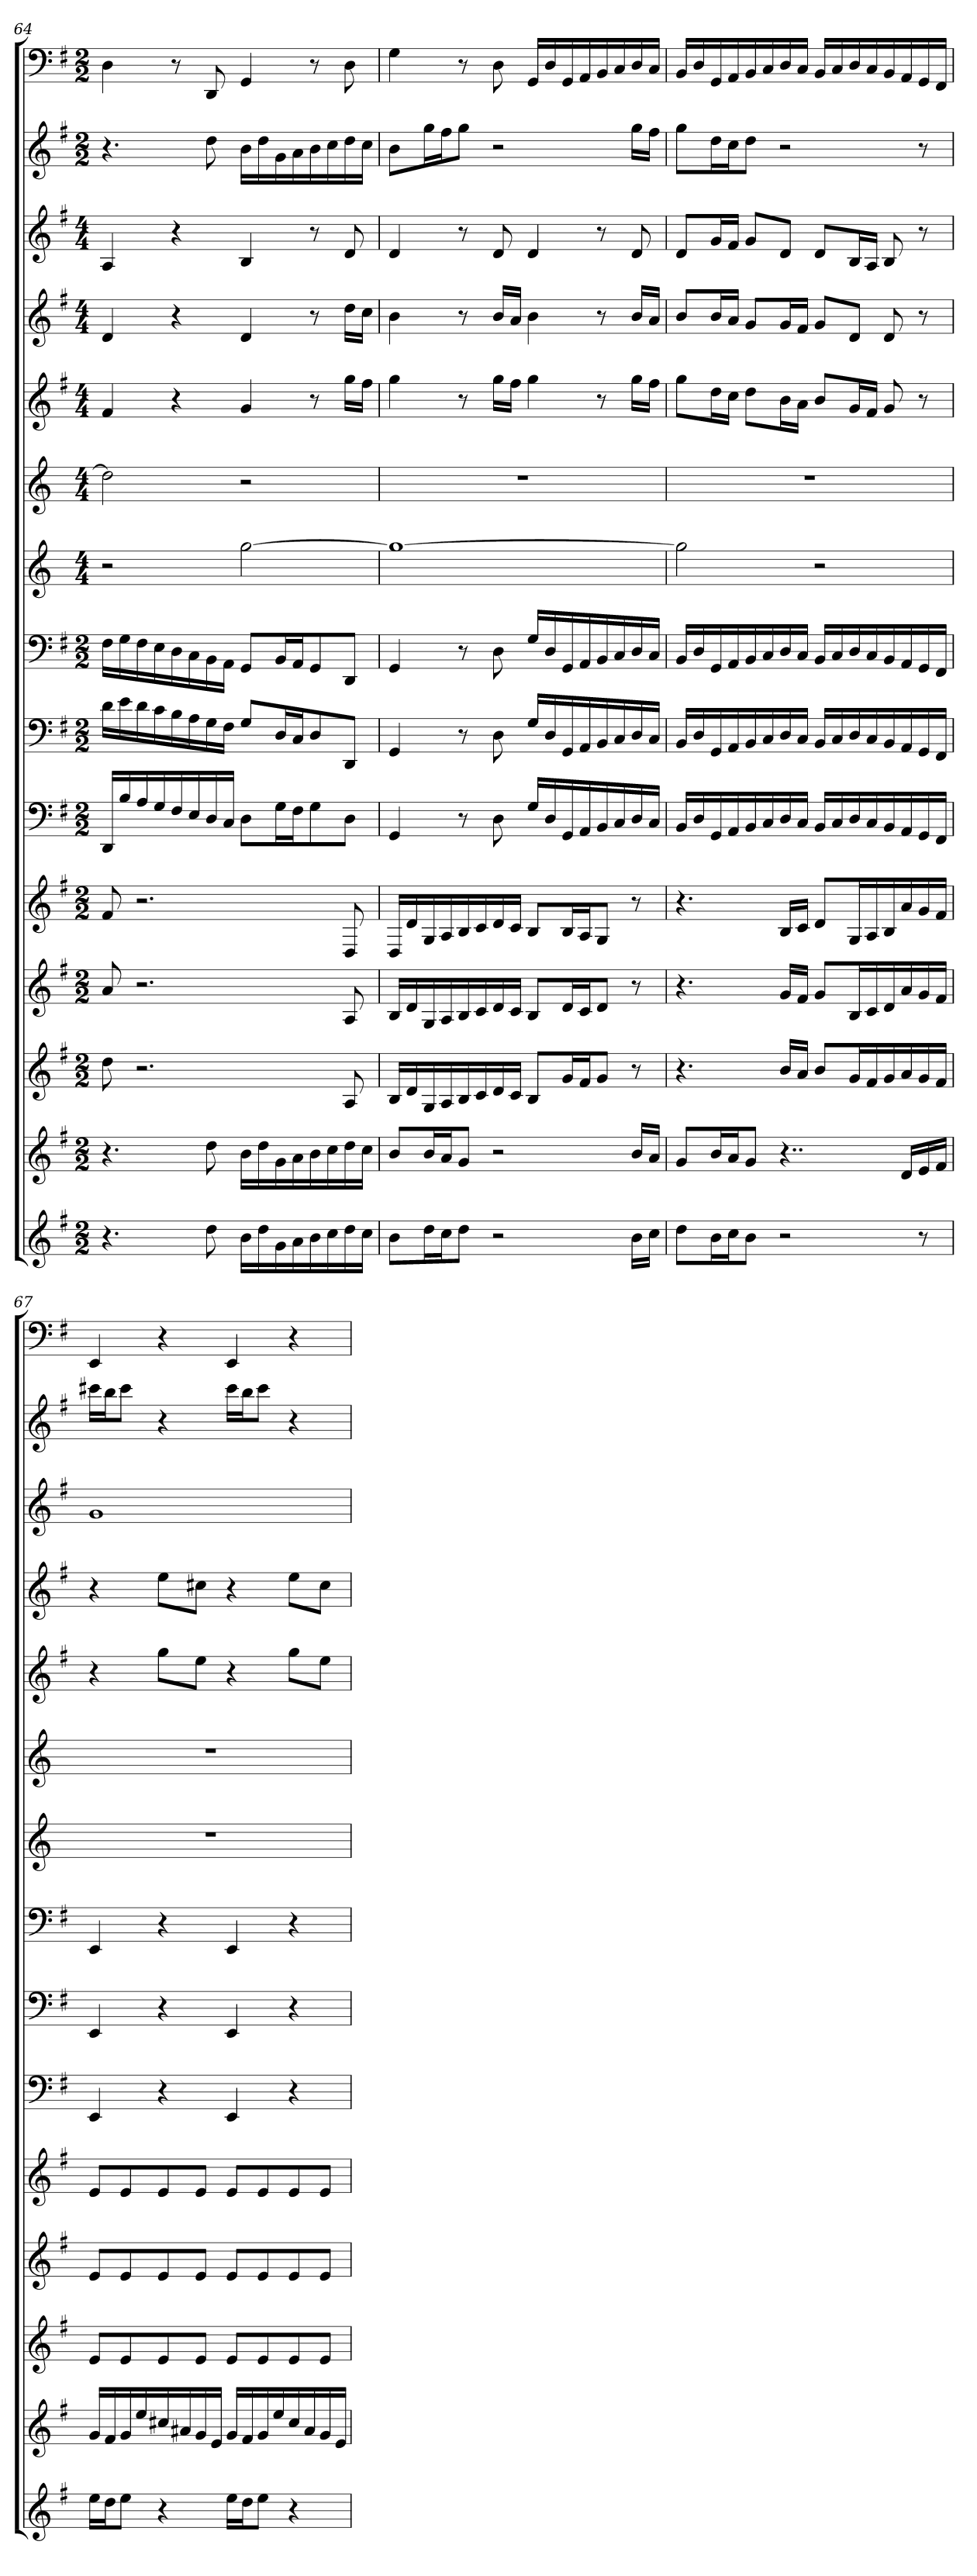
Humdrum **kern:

**kern	**kern	**kern	**kern	**kern	**kern	**kern	**kern	**kern	**kern	**kern	**kern	**kern	**kern	**kern
*part15	*part14	*part13	*part12	*part11	*part10	*part9	*part8	*part7	*part6	*part5	*part4	*part3	*part2	*part1
*staff15	*staff14	*staff13	*staff12	*staff11	*staff10	*staff9	*staff8	*staff7	*staff6	*staff5	*staff4	*staff3	*staff2	*staff1
*k[f#]	*k[f#]	*k[f#]	*k[f#]	*k[f#]	*k[f#]	*k[f#]	*k[f#]	*k[]	*k[]	*k[f#]	*k[f#]	*k[f#]	*k[f#]	*k[f#]
*G:	*G:	*G:	*G:	*G:	*G:	*G:	*G:	*	*	*G:	*G:	*G:	*G:	*G:
*M2/2	*M2/2	*M2/2	*M2/2	*M2/2	*M2/2	*M2/2	*M2/2	*M4/4	*M4/4	*M4/4	*M4/4	*M4/4	*M2/2	*M2/2
=64	=64	=64	=64	=64	=64	=64	=64	=64	=64	=64	=64	=64	=64	=64
4.r	4.r	8dd	8a	8f#	16DDLL	16dLL	16F#LL	2r	2dd]	4f#	4d	4A	4.r	4D
.	.	.	.	.	16B	16e	16G	.	.	.	.	.	.	.
.	.	2.r	2.r	2.r	16A	16d	16F#	.	.	.	.	.	.	.
.	.	.	.	.	16G	16c	16E	.	.	.	.	.	.	.
.	.	.	.	.	16F#	16B	16D	.	.	4r	4r	4r	.	8r
.	.	.	.	.	16E	16A	16C	.	.	.	.	.	.	.
8dd	8dd	.	.	.	16D	16G	16BB	.	.	.	.	.	8dd	8DD
.	.	.	.	.	16CJJ	16F#JJ	16AAJJ	.	.	.	.	.	.	.
16bLL	16bLL	.	.	.	8DL	8GL	8GGL	[2gg	2r	4g	4d	4B	16bLL	4GG
16dd	16dd	.	.	.	.	.	.	.	.	.	.	.	16dd	.
16g	16g	.	.	.	16GL	16DL	16BBL	.	.	.	.	.	16g	.
16a	16a	.	.	.	16F#J	16CJ	16AAJ	.	.	.	.	.	16a	.
16b	16b	.	.	.	8G	8D	8GG	.	.	8r	8r	8r	16b	8r
16cc	16cc	.	.	.	.	.	.	.	.	.	.	.	16cc	.
16dd	16dd	8A	8A	8D	8DJ	8DDJ	8DDJ	.	.	16ggLL	16ddLL	8d	16dd	8D
16ccJJ	16ccJJ	.	.	.	.	.	.	.	.	16ff#JJ	16ccJJ	.	16ccJJ	.
=65	=65	=65	=65	=65	=65	=65	=65	=65	=65	=65	=65	=65	=65	=65
8bL	8bL	16BLL	16BLL	16DLL	4GG	4GG	4GG	1gg_	1r	4gg	4b	4d	8bL	4G
.	.	16d	16d	16d	.	.	.	.	.	.	.	.	.	.
16ddL	16bL	16G	16G	16G	.	.	.	.	.	.	.	.	16ggL	.
16ccJ	16aJ	16A	16A	16A	.	.	.	.	.	.	.	.	16ff#J	.
8ddJ	8gJ	16B	16B	16B	8r	8r	8r	.	.	8r	8r	8r	8ggJ	8r
.	.	16c	16c	16c	.	.	.	.	.	.	.	.	.	.
2r	2r	16d	16d	16d	8D	8D	8D	.	.	16ggLL	16bLL	8d	2r	8D
.	.	16cJJ	16cJJ	16cJJ	.	.	.	.	.	16ff#JJ	16aJJ	.	.	.
.	.	8BL	8BL	8BL	16GLL	16GLL	16GLL	.	.	4gg	4b	4d	.	16GGLL
.	.	.	.	.	16D	16D	16D	.	.	.	.	.	.	16D
.	.	16gL	16dL	16BL	16GG	16GG	16GG	.	.	.	.	.	.	16GG
.	.	16f#J	16cJ	16AJ	16AA	16AA	16AA	.	.	.	.	.	.	16AA
.	.	8gJ	8dJ	8GJ	16BB	16BB	16BB	.	.	8r	8r	8r	.	16BB
.	.	.	.	.	16C	16C	16C	.	.	.	.	.	.	16C
16bLL	16bLL	8r	8r	8r	16D	16D	16D	.	.	16ggLL	16bLL	8d	16ggLL	16D
16ccJJ	16aJJ	.	.	.	16CJJ	16CJJ	16CJJ	.	.	16ff#JJ	16aJJ	.	16ff#JJ	16CJJ
=66	=66	=66	=66	=66	=66	=66	=66	=66	=66	=66	=66	=66	=66	=66
8ddL	8gL	4.r	4.r	4.r	16BBLL	16BBLL	16BBLL	2gg]	1r	8ggL	8bL	8dL	8ggL	16BBLL
.	.	.	.	.	16D	16D	16D	.	.	.	.	.	.	16D
16bL	16bL	.	.	.	16GG	16GG	16GG	.	.	16ddL	16bL	16gL	16ddL	16GG
16ccJ	16aJ	.	.	.	16AA	16AA	16AA	.	.	16ccJJ	16aJJ	16f#JJ	16ccJ	16AA
8bJ	8gJ	.	.	.	16BB	16BB	16BB	.	.	8ddL	8gL	8gL	8ddJ	16BB
.	.	.	.	.	16C	16C	16C	.	.	.	.	.	.	16C
2r	4..r	16bLL	16gLL	16BLL	16D	16D	16D	.	.	16bL	16gL	8dJ	2r	16D
.	.	16aJJ	16f#JJ	16cJJ	16CJJ	16CJJ	16CJJ	.	.	16aJJ	16f#JJ	.	.	16CJJ
.	.	8bL	8gL	8dL	16BBLL	16BBLL	16BBLL	2r	.	8bL	8gL	8dL	.	16BBLL
.	.	.	.	.	16C	16C	16C	.	.	.	.	.	.	16C
.	.	16gL	16BL	16GL	16D	16D	16D	.	.	16gL	8dJ	16BL	.	16D
.	.	16f#	16c	16A	16C	16C	16C	.	.	16f#JJ	.	16AJJ	.	16C
.	.	16g	16d	16B	16BB	16BB	16BB	.	.	8g	8d	8B	.	16BB
.	16dLL	16a	16a	16a	16AA	16AA	16AA	.	.	.	.	.	.	16AA
8r	16e	16g	16g	16g	16GG	16GG	16GG	.	.	8r	8r	8r	8r	16GG
.	16f#JJ	16f#JJ	16f#JJ	16f#JJ	16FF#JJ	16FF#JJ	16FF#JJ	.	.	.	.	.	.	16FF#JJ
=67	=67	=67	=67	=67	=67	=67	=67	=67	=67	=67	=67	=67	=67	=67
16eeLL	16gLL	8eL	8eL	8eL	4EE	4EE	4EE	1r	1r	4r	4r	1g	16ccc#XLL	4EE
16ddJ	16f#	.	.	.	.	.	.	.	.	.	.	.	16bbJ	.
8eeJ	16g	8e	8e	8e	.	.	.	.	.	.	.	.	8ccc#J	.
.	16ee	.	.	.	.	.	.	.	.	.	.	.	.	.
4r	16cc#X	8e	8e	8e	4r	4r	4r	.	.	8ggL	8eeL	.	4r	4r
.	16a#X	.	.	.	.	.	.	.	.	.	.	.	.	.
.	16g	8eJ	8eJ	8eJ	.	.	.	.	.	8eeJ	8cc#XJ	.	.	.
.	16eJJ	.	.	.	.	.	.	.	.	.	.	.	.	.
16eeLL	16gLL	8eL	8eL	8eL	4EE	4EE	4EE	.	.	4r	4r	.	16ccc#LL	4EE
16ddJ	16f#	.	.	.	.	.	.	.	.	.	.	.	16bbJ	.
8eeJ	16g	8e	8e	8e	.	.	.	.	.	.	.	.	8ccc#J	.
.	16ee	.	.	.	.	.	.	.	.	.	.	.	.	.
4r	16cc#	8e	8e	8e	4r	4r	4r	.	.	8ggL	8eeL	.	4r	4r
.	16a#	.	.	.	.	.	.	.	.	.	.	.	.	.
.	16g	8eJ	8eJ	8eJ	.	.	.	.	.	8eeJ	8cc#J	.	.	.
.	16eJJ	.	.	.	.	.	.	.	.	.	.	.	.	.
=	=	=	=	=	=	=	=	=	=	=	=	=	=	=
*-	*-	*-	*-	*-	*-	*-	*-	*-	*-	*-	*-	*-	*-	*-
